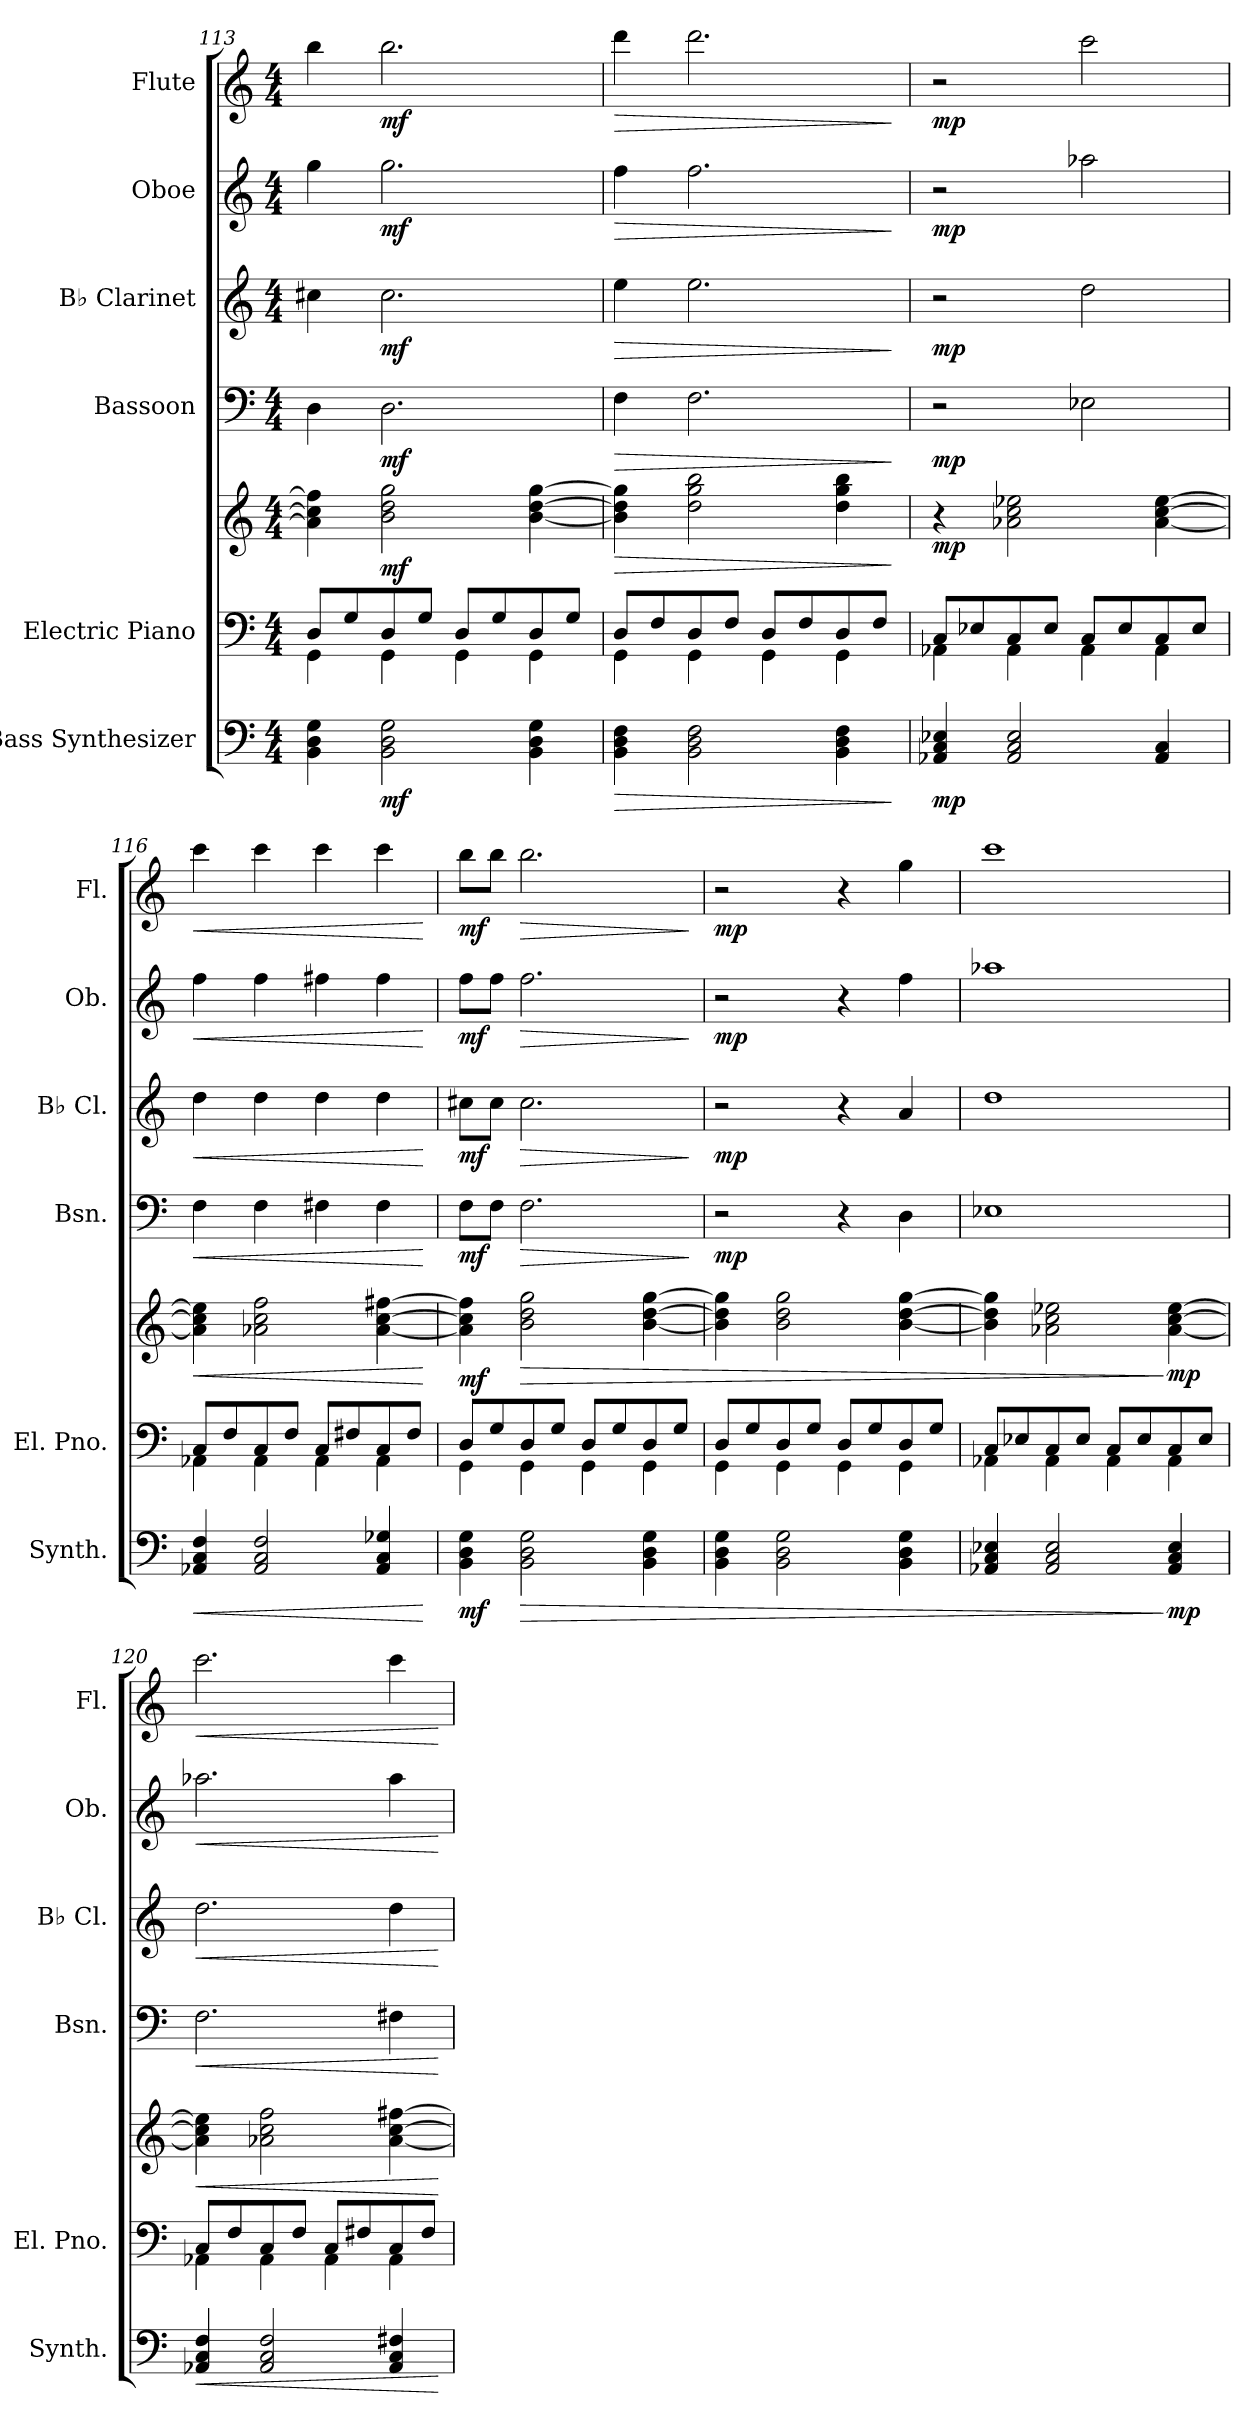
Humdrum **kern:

**kern	**dynam	**kern	**kern	**dynam	**kern	**dynam	**kern	**dynam	**kern	**dynam	**kern	**dynam
*part6	*part6	*part5	*part5	*part5	*part4	*part4	*part3	*part3	*part2	*part2	*part1	*part1
*staff7	*staff7	*staff6	*staff5	*staff5/6	*staff4	*staff4	*staff3	*staff3	*staff2	*staff2	*staff1	*staff1
*I"Bass Synthesizer	*	*I"Electric Piano	*	*	*I"Bassoon	*	*I"B♭ Clarinet	*	*I"Oboe	*	*I"Flute	*
*I'Synth.	*	*I'El. Pno.	*	*	*I'Bsn.	*	*I'B♭ Cl.	*	*I'Ob.	*	*I'Fl.	*
*clefF4	*	*clefF4	*clefG2	*	*clefF4	*	*clefG2	*	*clefG2	*	*clefG2	*
*	*	*	*	*	*	*	*ITrd1c2	*	*	*	*	*
*k[]	*	*k[]	*k[]	*	*k[]	*	*k[b-e-]	*	*k[]	*	*k[]	*
*M4/4	*	*M4/4	*M4/4	*	*M4/4	*	*M4/4	*	*M4/4	*	*M4/4	*
=113	=113	=113	=113	=113	=113	=113	=113	=113	=113	=113	=113	=113
*	*	*^	*	*	*	*	*	*	*	*	*	*
4BB\ 4D\ 4G\	.	8D/L	4GG\	4a-\] 4cc\] 4ff#\]	.	4D\	.	4bn\	.	4gg\	.	4bb\	.
.	.	8G/	.	.	.	.	.	.	.	.	.	.	.
!	!LO:DY:b	!	!	!	!LO:DY:b	!	!LO:DY:b	!	!LO:DY:b	!	!LO:DY:b	!	!LO:DY:b
2BB\ 2D\ 2G\	mf	8D/	4GG\	2b\ 2dd\ 2gg\	mf	2.D\	mf	2.b\	mf	2.gg\	mf	2.bb\	mf
.	.	8G/J	.	.	.	.	.	.	.	.	.	.	.
.	.	8D/L	4GG\	.	.	.	.	.	.	.	.	.	.
.	.	8G/	.	.	.	.	.	.	.	.	.	.	.
4BB\ 4D\ 4G\	.	8D/	4GG\	[4b\ [4dd\ [4gg\	.	.	.	.	.	.	.	.	.
.	.	8G/J	.	.	.	.	.	.	.	.	.	.	.
=114	=114	=114	=114	=114	=114	=114	=114	=114	=114	=114	=114	=114	=114
!	!LO:HP:b	!	!	!	!LO:HP:b	!	!LO:HP:b	!	!LO:HP:b	!	!LO:HP:b	!	!LO:HP:b
4BB\ 4D\ 4F\	>	8D/L	4GG\	4b\] 4dd\] 4gg\]	>	4F\	>	4dd\	>	4ff\	>	4ddd\	>
.	.	8F/	.	.	.	.	.	.	.	.	.	.	.
2BB\ 2D\ 2F\	.	8D/	4GG\	2dd\ 2gg\ 2bb\	.	2.F\	.	2.dd\	.	2.ff\	.	2.ddd\	.
.	.	8F/J	.	.	.	.	.	.	.	.	.	.	.
.	.	8D/L	4GG\	.	.	.	.	.	.	.	.	.	.
.	.	8F/	.	.	.	.	.	.	.	.	.	.	.
4BB\ 4D\ 4F\	.	8D/	4GG\	4dd\ 4gg\ 4bb\	.	.	.	.	.	.	.	.	.
.	.	8F/J	.	.	.	.	.	.	.	.	.	.	.
*	*	*v	*v	*	*	*	*	*	*	*	*	*	*
.	]	.	.	]	.	]	.	]	.	]	.	]
=115	=115	=115	=115	=115	=115	=115	=115	=115	=115	=115	=115	=115
*	*	*^	*	*	*	*	*	*	*	*	*	*
!	!LO:DY:b	!	!	!	!LO:DY:b	!	!LO:DY:b	!	!LO:DY:b	!	!LO:DY:b	!	!LO:DY:b
4AA-X/ 4C/ 4E-X/	mp	8C/L	4AA-X\	4r	mp	2r	mp	2r	mp	2r	mp	2r	mp
.	.	8E-X/	.	.	.	.	.	.	.	.	.	.	.
2AA-/ 2C/ 2E-/	.	8C/	4AA-\	2a-X\ 2cc\ 2ee-X\	.	.	.	.	.	.	.	.	.
.	.	8E-/J	.	.	.	.	.	.	.	.	.	.	.
.	.	8C/L	4AA-\	.	.	2E-X\	.	2cc\	.	2aa-X\	.	2ccc\	.
.	.	8E-/	.	.	.	.	.	.	.	.	.	.	.
4AA-/ 4C/	.	8C/	4AA-\	[4a-\ [4cc\ [4ee-\	.	.	.	.	.	.	.	.	.
.	.	8E-/J	.	.	.	.	.	.	.	.	.	.	.
=116	=116	=116	=116	=116	=116	=116	=116	=116	=116	=116	=116	=116	=116
!	!LO:HP:b	!	!	!	!LO:HP:b	!	!LO:HP:b	!	!LO:HP:b	!	!LO:HP:b	!	!LO:HP:b
4AA-X/ 4C/ 4F/	<	8C/L	4AA-X\	4a-\] 4cc\] 4ee-\]	<	4F\	<	4cc\	<	4ff\	<	4ccc\	<
.	.	8F/	.	.	.	.	.	.	.	.	.	.	.
2AA-/ 2C/ 2F/	.	8C/	4AA-\	2a-X\ 2cc\ 2ff\	.	4F\	.	4cc\	.	4ff\	.	4ccc\	.
.	.	8F/J	.	.	.	.	.	.	.	.	.	.	.
.	.	8C/L	4AA-\	.	.	4F#X\	.	4cc\	.	4ff#X\	.	4ccc\	.
.	.	8F#X/	.	.	.	.	.	.	.	.	.	.	.
4AA-/ 4C/ 4G-X/	.	8C/	4AA-\	[4a-\ [4cc\ [4ff#X\	.	4F#\	.	4cc\	.	4ff#\	.	4ccc\	.
.	.	8F#/J	.	.	.	.	.	.	.	.	.	.	.
*	*	*v	*v	*	*	*	*	*	*	*	*	*	*
.	[	.	.	[	.	[	.	[	.	[	.	[
!!LO:PB:g=z
=117	=117	=117	=117	=117	=117	=117	=117	=117	=117	=117	=117	=117
*	*	*^	*	*	*	*	*	*	*	*	*	*
!	!LO:DY:b	!	!	!	!LO:DY:b	!	!LO:DY:b	!	!LO:DY:b	!	!LO:DY:b	!	!LO:DY:b
4BB\ 4D\ 4G\	mf	8D/L	4GG\	4a-\] 4cc\] 4ff#\]	mf	8F\L	mf	8bn\L	mf	8ff\L	mf	8bb\L	mf
.	.	8G/	.	.	.	8F\J	.	8b\J	.	8ff\J	.	8bb\J	.
!	!LO:HP:b	!	!	!	!LO:HP:b	!	!LO:HP:b	!	!LO:HP:b	!	!LO:HP:b	!	!LO:HP:b
2BB\ 2D\ 2G\	>	8D/	4GG\	2b\ 2dd\ 2gg\	>	2.F\	>	2.b\	>	2.ff\	>	2.bb\	>
.	.	8G/J	.	.	.	.	.	.	.	.	.	.	.
.	.	8D/L	4GG\	.	.	.	.	.	.	.	.	.	.
.	.	8G/	.	.	.	.	.	.	.	.	.	.	.
4BB\ 4D\ 4G\	.	8D/	4GG\	[4b\ [4dd\ [4gg\	.	.	.	.	.	.	.	.	.
.	.	8G/J	.	.	.	.	.	.	.	.	.	.	.
*	*	*v	*v	*	*	*	*	*	*	*	*	*	*
.	.	.	.	.	.	]	.	]	.	]	.	]
=118	=118	=118	=118	=118	=118	=118	=118	=118	=118	=118	=118	=118
*	*	*^	*	*	*	*	*	*	*	*	*	*
!	!	!	!	!	!	!	!LO:DY:b	!	!LO:DY:b	!	!LO:DY:b	!	!LO:DY:b
4BB\ 4D\ 4G\	.	8D/L	4GG\	4b\] 4dd\] 4gg\]	.	2r	mp	2r	mp	2r	mp	2r	mp
.	.	8G/	.	.	.	.	.	.	.	.	.	.	.
2BB\ 2D\ 2G\	.	8D/	4GG\	2b\ 2dd\ 2gg\	.	.	.	.	.	.	.	.	.
.	.	8G/J	.	.	.	.	.	.	.	.	.	.	.
.	.	8D/L	4GG\	.	.	4r	.	4r	.	4r	.	4r	.
.	.	8G/	.	.	.	.	.	.	.	.	.	.	.
4BB\ 4D\ 4G\	.	8D/	4GG\	[4b\ [4dd\ [4gg\	.	4D\	.	4g/	.	4ff\	.	4gg\	.
.	.	8G/J	.	.	.	.	.	.	.	.	.	.	.
=119	=119	=119	=119	=119	=119	=119	=119	=119	=119	=119	=119	=119	=119
4AA-X/ 4C/ 4E-X/	.	8C/L	4AA-X\	4b\] 4dd\] 4gg\]	.	1E-X	.	1cc	.	1aa-X	.	1ccc	.
.	.	8E-X/	.	.	.	.	.	.	.	.	.	.	.
2AA-/ 2C/ 2E-/	.	8C/	4AA-\	2a-X\ 2cc\ 2ee-X\	.	.	.	.	.	.	.	.	.
.	.	8E-/J	.	.	.	.	.	.	.	.	.	.	.
.	.	8C/L	4AA-\	.	.	.	.	.	.	.	.	.	.
.	.	8E-/	.	.	.	.	.	.	.	.	.	.	.
!	!LO:DY:n=1:b	!	!	!	!LO:DY:n=1:b	!	!	!	!	!	!	!	!
4AA-/ 4C/ 4E-/	] mp	8C/	4AA-\	[4a-\ [4cc\ [4ee-\	] mp	.	.	.	.	.	.	.	.
.	.	8E-/J	.	.	.	.	.	.	.	.	.	.	.
=120	=120	=120	=120	=120	=120	=120	=120	=120	=120	=120	=120	=120	=120
!	!LO:HP:b	!	!	!	!LO:HP:b	!	!LO:HP:b	!	!LO:HP:b	!	!LO:HP:b	!	!LO:HP:b
4AA-X/ 4C/ 4F/	<	8C/L	4AA-X\	4a-\] 4cc\] 4ee-\]	<	2.F\	<	2.cc\	<	2.aa-X\	<	2.ccc\	<
.	.	8F/	.	.	.	.	.	.	.	.	.	.	.
2AA-/ 2C/ 2F/	.	8C/	4AA-\	2a-X\ 2cc\ 2ff\	.	.	.	.	.	.	.	.	.
.	.	8F/J	.	.	.	.	.	.	.	.	.	.	.
.	.	8C/L	4AA-\	.	.	.	.	.	.	.	.	.	.
.	.	8F#X/	.	.	.	.	.	.	.	.	.	.	.
4AA-/ 4C/ 4F#X/	.	8C/	4AA-\	[4a-\ [4cc\ [4ff#X\	.	4F#X\	.	4cc\	.	4aa-\	.	4ccc\	.
.	.	8F#/J	.	.	.	.	.	.	.	.	.	.	.
*	*	*v	*v	*	*	*	*	*	*	*	*	*	*
.	[	.	.	[	.	[	.	[	.	[	.	[
=	=	=	=	=	=	=	=	=	=	=	=	=
*-	*-	*-	*-	*-	*-	*-	*-	*-	*-	*-	*-	*-
